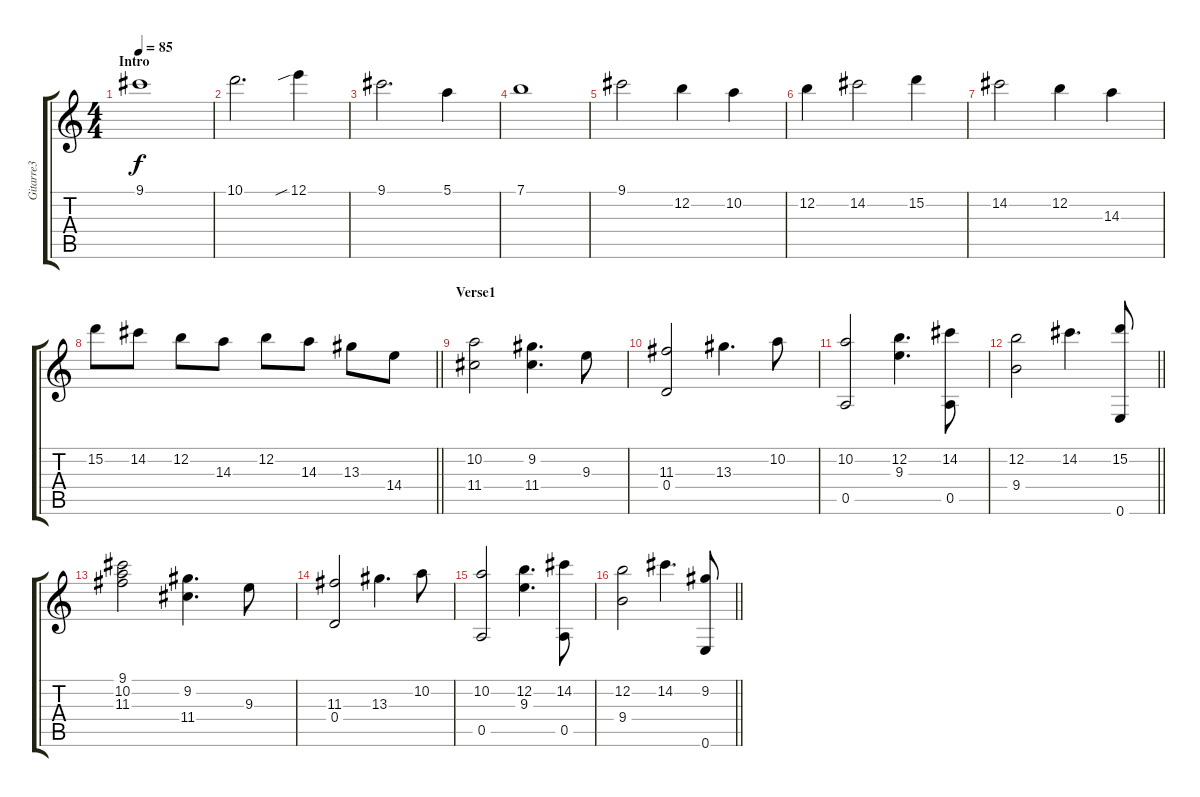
\track ("Gitarre3" "Gitarre3") {instrument electricguitarjazz}
\staff {score tabs}
\tuning (E4 B3 G3 D3 A2 E2) {hide}
\ts (4 4)
\section ("" "Intro")
\tempo 85
\clef g2
\ks c
9.1.1{dy f instrument electricguitarjazz} |
10.1.2{d} 12.1{sib}.4 |
9.1.2{d} 5.1.4 |
7.1.1 |
9.1.2 12.2.4 10.2.4 |
12.2.4 14.2.2 15.2.4 |
14.2.2 12.2.4 14.3.4 |
\barLineRight lightlight
15.2.8 14.2.8 12.2.8 14.3.8 12.2.8 14.3.8 13.3.8 14.4.8 |
\section ("" "Verse1")
(10.2 11.4).2 (9.2 11.4).4{d} 9.3.8 |
(11.3 0.4).2 13.3.4{d} 10.2.8 |
(10.2 0.5).2 (12.2 9.3).4{d} (14.2 0.5).8 |
\barLineRight lightlight
(12.2 9.4).2 14.2.4{d} (15.2 0.6).8 |
(9.1 10.2 11.3).2 (9.2 11.4).4{d} 9.3.8 |
(11.3 0.4).2 13.3.4{d} 10.2.8 |
(10.2 0.5).2 (12.2 9.3).4{d} (14.2 0.5).8 |
\barLineRight lightlight
(12.2 9.4).2 14.2.4{d} (9.2 0.6).8
